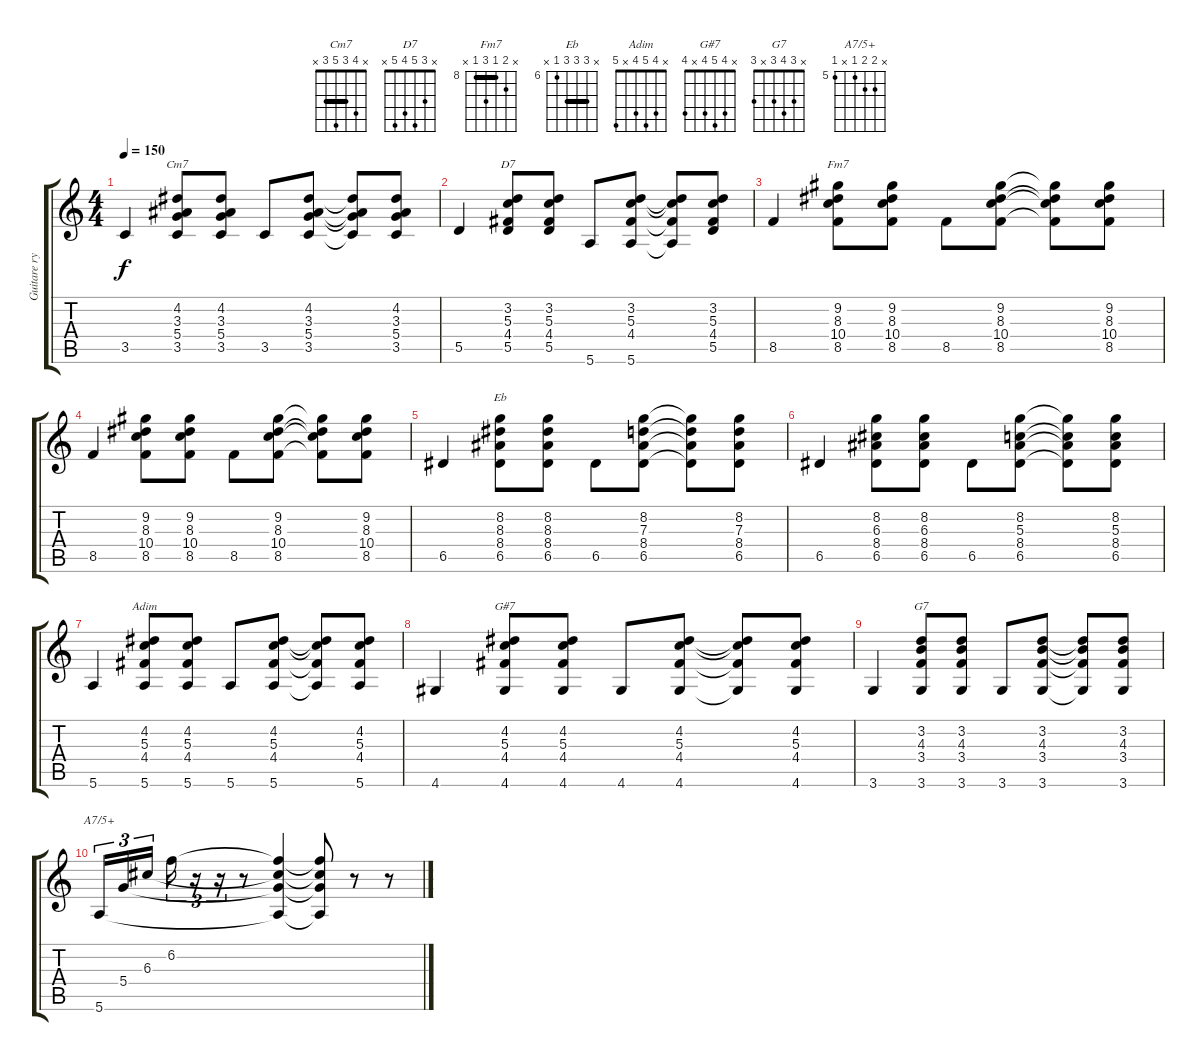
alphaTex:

\track ("Guitare rythmique" "Guitare ry") {instrument acousticguitarnylon}
\staff {score tabs}
\tuning (E4 B3 G3 D3 A2 E2) {hide}
\chord ("Cm7" x 4 3 5 3 x) {barre 3}
\chord ("D7" x 3 5 4 5 x)
\chord ("Fm7" x 9 8 10 8 x) {firstfret 8 barre 8}
\chord ("Eb" x 8 8 8 6 x) {firstfret 6 barre 8}
\chord ("Adim" x 4 5 4 x 5)
\chord ("G#7" x 4 5 4 x 4)
\chord ("G7" x 3 4 3 x 3)
\chord ("A7/5+" x 6 6 5 x 5) {firstfret 5}
\ts (4 4)
\tempo 150
\clef g2
\ks c
3.5.4{dy f} (4.2 3.3 5.4 3.5).8{ch "Cm7"} (4.2 3.3 5.4 3.5).8 3.5.8 (4.2 3.3 5.4 3.5).8 (4.2{t} 3.3{t} 5.4{t} 3.5{t}).8 (4.2 3.3 5.4 3.5).8 |
5.5.4 (3.2 5.3 4.4 5.5).8{ch "D7"} (3.2 5.3 4.4 5.5).8 5.6.8 (3.2 5.3 4.4 5.6).8 (3.2{t} 5.3{t} 4.4{t} 5.6{t}).8 (3.2 5.3 4.4 5.5).8 |
8.5.4 (9.2 8.3 10.4 8.5).8{ch "Fm7"} (9.2 8.3 10.4 8.5).8 8.5.8 (9.2 8.3 10.4 8.5).8 (9.2{t} 8.3{t} 10.4{t} 8.5{t}).8 (9.2 8.3 10.4 8.5).8 |
8.5.4 (9.2 8.3 10.4 8.5).8 (9.2 8.3 10.4 8.5).8 8.5.8 (9.2 8.3 10.4 8.5).8 (9.2{t} 8.3{t} 10.4{t} 8.5{t}).8 (9.2 8.3 10.4 8.5).8 |
6.5.4 (8.2 8.3 8.4 6.5).8{ch "Eb"} (8.2 8.3 8.4 6.5).8 6.5.8 (8.2 7.3 8.4 6.5).8 (8.2{t} 7.3{t} 8.4{t} 6.5{t}).8 (8.2 7.3 8.4 6.5).8 |
6.5.4 (8.2 6.3 8.4 6.5).8 (8.2 6.3 8.4 6.5).8 6.5.8 (8.2 5.3 8.4 6.5).8 (8.2{t} 5.3{t} 8.4{t} 6.5{t}).8 (8.2 5.3 8.4 6.5).8 |
5.6.4 (4.2 5.3 4.4 5.6).8{ch "Adim"} (4.2 5.3 4.4 5.6).8 5.6.8 (4.2 5.3 4.4 5.6).8 (4.2{t} 5.3{t} 4.4{t} 5.6{t}).8 (4.2 5.3 4.4 5.6).8 |
4.6.4 (4.2 5.3 4.4 4.6).8{ch "G#7"} (4.2 5.3 4.4 4.6).8 4.6.8 (4.2 5.3 4.4 4.6).8 (4.2{t} 5.3{t} 4.4{t} 4.6{t}).8 (4.2 5.3 4.4 4.6).8 |
3.6.4 (3.2 4.3 3.4 3.6).8{ch "G7"} (3.2 4.3 3.4 3.6).8 3.6.8 (3.2 4.3 3.4 3.6).8 (3.2{t} 4.3{t} 3.4{t} 3.6{t}).8 (3.2 4.3 3.4 3.6).8 |
5.6.16{tu (3 2) ch "A7/5+"} 5.4.16{tu (3 2)} 6.3.16{tu (3 2)} 6.2.16{tu (3 2)} r.16{tu (3 2)} r.16{tu (3 2)} r.8 (6.2{t} 6.3{t} 5.4{t} 5.6{t}).4 (6.2{t} 6.3{t} 5.4{t} 5.6{t}).8 r.8 r.8
